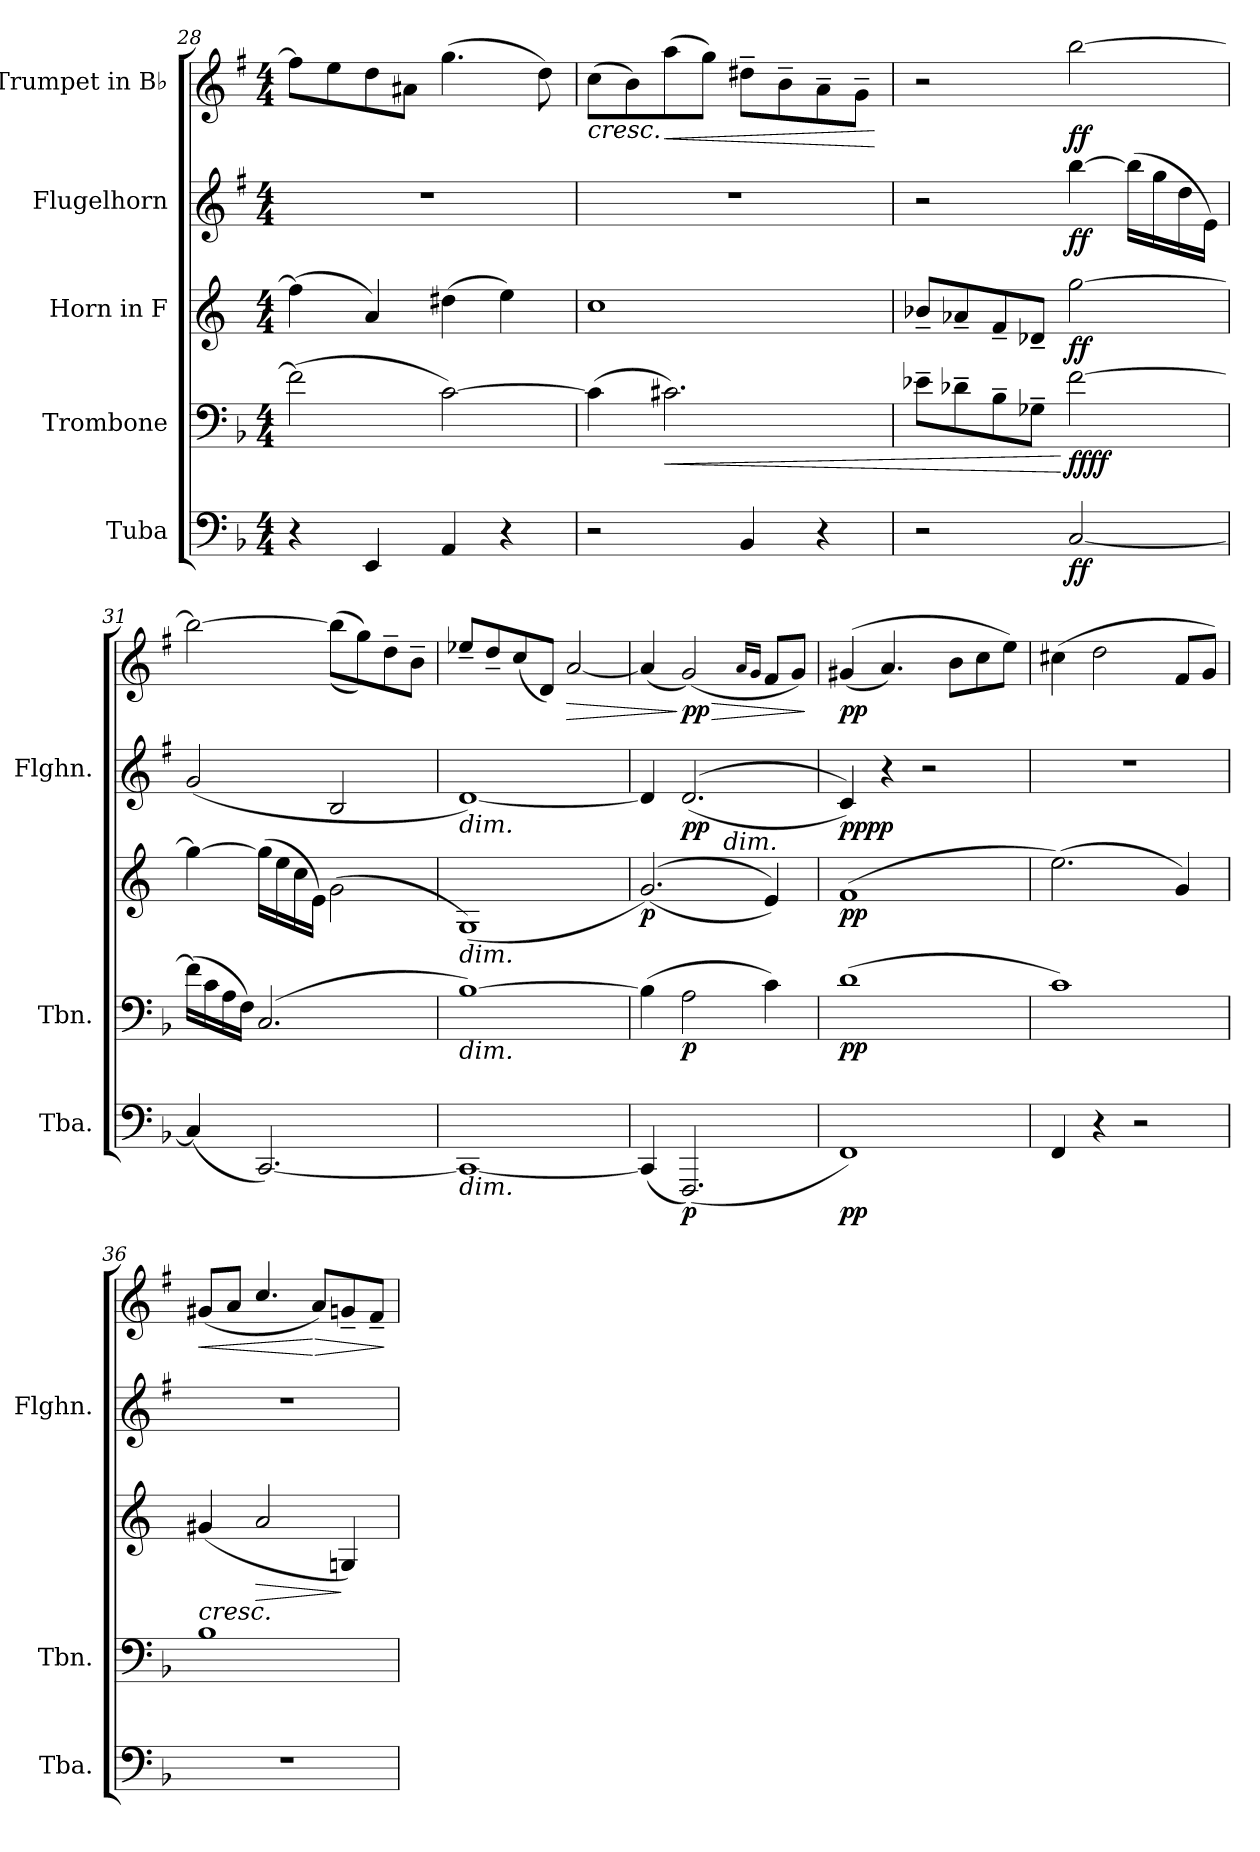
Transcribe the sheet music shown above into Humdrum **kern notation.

**kern	**dynam	**kern	**dynam	**kern	**dynam	**kern	**dynam	**kern	**dynam
*part5	*part5	*part4	*part4	*part3	*part3	*part2	*part2	*part1	*part1
*staff5	*staff5	*staff4	*staff4	*staff3	*staff3	*staff2	*staff2	*staff1	*staff1
*I"Tuba	*	*I"Trombone	*	*I"Horn in F	*	*I"Flugelhorn	*	*I"Trumpet in B♭	*
*I'Tba.	*	*I'Tbn.	*	*	*	*I'Flghn.	*	*	*
!!LO:LB:g=z
*clefF4	*	*clefF4	*	*clefG2	*	*clefG2	*	*clefG2	*
*	*	*	*	*ITrd4c7	*	*ITrd1c2	*	*ITrd1c2	*
*k[b-]	*	*k[b-]	*	*k[b-]	*	*k[b-]	*	*k[b-]	*
*M4/4	*	*M4/4	*	*M4/4	*	*M4/4	*	*M4/4	*
=28	=28	=28	=28	=28	=28	=28	=28	=28	=28
4r	.	(>2f\]	.	(>4b\]	.	1r	.	8ee\L]	.
.	.	.	.	.	.	.	.	8dd\	.
4EE/	.	.	.	4d/)	.	.	.	8cc\	.
.	.	.	.	.	.	.	.	8g#X\J	.
4AA/	.	[2c\)	.	(>4g#X\	.	.	.	(>4.ff\	.
4r	.	.	.	4a\)	.	.	.	.	.
.	.	.	.	.	.	.	.	8cc\)	.
=29	=29	=29	=29	=29	=29	=29	=29	=29	=29
!	!	!	!	!	!	!	!	!LO:TX:b:i:t=cresc.	!
2r	.	(>4c\]	.	1f	.	1r	.	(>8b-\L	.
.	.	.	.	.	.	.	.	8a\)	.
!	!	!	!LO:HP:b	!	!	!	!	!	!LO:HP:b
.	.	2.c#X\)	<	.	.	.	.	(>8gg\	<
.	.	.	.	.	.	.	.	8ff\J)	.
4BB-/	.	.	.	.	.	.	.	8cc#X~\L	.
.	.	.	.	.	.	.	.	8a~\	.
4r	.	.	.	.	.	.	.	8g~\	.
.	.	.	.	.	.	.	.	8f~\J	.
.	.	.	.	.	.	.	.	.	[
=30	=30	=30	=30	=30	=30	=30	=30	=30	=30
2r	.	8e-X~\L	.	8e-X~/L	.	2r	.	2r	.
.	.	8d-X~\	.	8d-X~/	.	.	.	.	.
.	.	8B-~\	.	8B-~/	.	.	.	.	.
.	.	8G-X~\J	.	8G-X~/J	.	.	.	.	.
!	!LO:DY:b	!	!LO:DY:n=1:b	!	!	!	!	!	!
!	!	!	!LO:DY:n=2:b	!	!LO:DY:b	!	!LO:DY:b	!	!LO:DY:b
[2C/	ff	[2f\	[ ff ff	[2cc\	ff	[4aa\	ff	[2aa\	ff
.	.	.	.	.	.	(>16aa\LL]	.	.	.
.	.	.	.	.	.	16ff\	.	.	.
.	.	.	.	.	.	16cc\	.	.	.
.	.	.	.	.	.	16d\JJ)	.	.	.
=31	=31	=31	=31	=31	=31	=31	=31	=31	=31
(<4C/]	.	(>16f\LL]	.	4cc\_	.	(>2f/	.	2aa\_	.
.	.	16c\	.	.	.	.	.	.	.
.	.	16A\	.	.	.	.	.	.	.
.	.	16F\JJ)	.	.	.	.	.	.	.
[2.CC/)	.	(<2.C/	.	(>16cc\LL]	.	.	.	.	.
.	.	.	.	16a\	.	.	.	.	.
.	.	.	.	16f\	.	.	.	.	.
.	.	.	.	16A\JJ)	.	.	.	.	.
.	.	.	.	(<2c\	.	2A/	.	(>(>8aa\L]	.
.	.	.	.	.	.	.	.	8ff\))	.
.	.	.	.	.	.	.	.	8cc~\	.
.	.	.	.	.	.	.	.	8a~\J	.
=32	=32	=32	=32	=32	=32	=32	=32	=32	=32
!	!	!	!	!	!	!LO:TX:b:i:t=dim.	!	!	!
!	!	!	!	!LO:TX:b:i:t=dim.	!	!	!	!	!
!	!	!LO:TX:b:i:t=dim.	!	!	!	!	!	!	!
!LO:TX:b:i:t=dim.	!	!	!	!	!	!	!	!	!
1CC_	.	[1B-)	.	(<1C)	.	[1c)	.	8dd-X~/L	.
.	.	.	.	.	.	.	.	8cc~/	.
.	.	.	.	.	.	.	.	(<8b-/	.
.	.	.	.	.	.	.	.	8c/J)	.
!	!	!	!	!	!	!	!	!	!LO:HP:b
.	.	.	.	.	.	.	.	[2g/	>
=33	=33	=33	=33	=33	=33	=33	=33	=33	=33
!	!	!	!	!	!LO:DY:b	!	!	!	!
*	*	*	*	*^	*	*	*	*	*
(<4CC/]	.	(>4B-\]	.	(<(<2.c/)	2ryy	p	4c/]	.	(<4g/]	.
!	!LO:DY:b	!	!LO:DY:b	!	!	!	!	!LO:DY:b	!	!LO:HP:n=1:b
!	!	!	!	!	!	!	!	!LO:DY:n=1:b	!	!LO:DY:n=1:b
!	!	!	!	!	!	!	!	!	!	!LO:DY:n=2:b
(<2.FFF/)	p	2A\	p	.	.	.	(<(<2.c/	p p	(<2f/)	] > p p
!	!	!	!	!	!LO:TX:a:i:t=dim.	!	!	!	!	!
.	.	.	.	.	2ryy	.	.	.	.	.
.	.	.	.	.	.	.	.	.	16qg/LL	.
.	.	.	.	.	.	.	.	.	16qf/JJ	.
.	.	4c\)	.	4A/))	.	.	.	.	8e/L	.
.	.	.	.	.	.	.	.	.	8f/J)	.
.	.	.	.	.	.	.	.	.	.	]
!!LO:LB:g=z
=34	=34	=34	=34	=34	=34	=34	=34	=34	=34	=34
!	!LO:DY:b	!	!LO:DY:b	!	!	!LO:DY:b	!	!LO:DY:b	!	!
!	!	!	!	!	!	!	!	!LO:DY:n=1:b	!	!LO:DY:b
*	*	*	*	*v	*v	*	*	*	*	*
1FF)	pp	(>1d	pp	(>1B-	pp	4B-/))	pp pp	(<(>4f#X/	pp
.	.	.	.	.	.	4r	.	4.g/)	.
.	.	.	.	.	.	2r	.	.	.
.	.	.	.	.	.	.	.	8a\L	.
.	.	.	.	.	.	.	.	8b-\	.
.	.	.	.	.	.	.	.	8dd\J)	.
=35	=35	=35	=35	=35	=35	=35	=35	=35	=35
4FF/	.	1c)	.	(>2.a\)	.	1r	.	(>4bn\	.
4r	.	.	.	.	.	.	.	2cc\	.
2r	.	.	.	.	.	.	.	.	.
.	.	.	.	4c/)	.	.	.	8e/L	.
.	.	.	.	.	.	.	.	8f/J)	.
=36	=36	=36	=36	=36	=36	=36	=36	=36	=36
!	!	!	!	!	!LO:HP:b	!	!	!	!LO:HP:b
1r	.	1B-	.	(<4c#X/	<	1r	.	(<8f#X/L	<
.	.	.	.	.	.	.	.	8g/J	.
!	!	!	!	!	!LO:HP:b	!	!	!	!
.	.	.	.	2d/	>	.	.	4.b-/	.
!	!	!	!	!	!	!	!	!	!LO:HP:n=1:b
.	.	.	.	.	.	.	.	8g/L)	[ >
.	.	.	.	4Cn/)	[ ]	.	.	8fn~/	.
.	.	.	.	.	.	.	.	8e~/J	.
.	.	.	.	.	.	.	.	.	]
=	=	=	=	=	=	=	=	=	=
*-	*-	*-	*-	*-	*-	*-	*-	*-	*-
